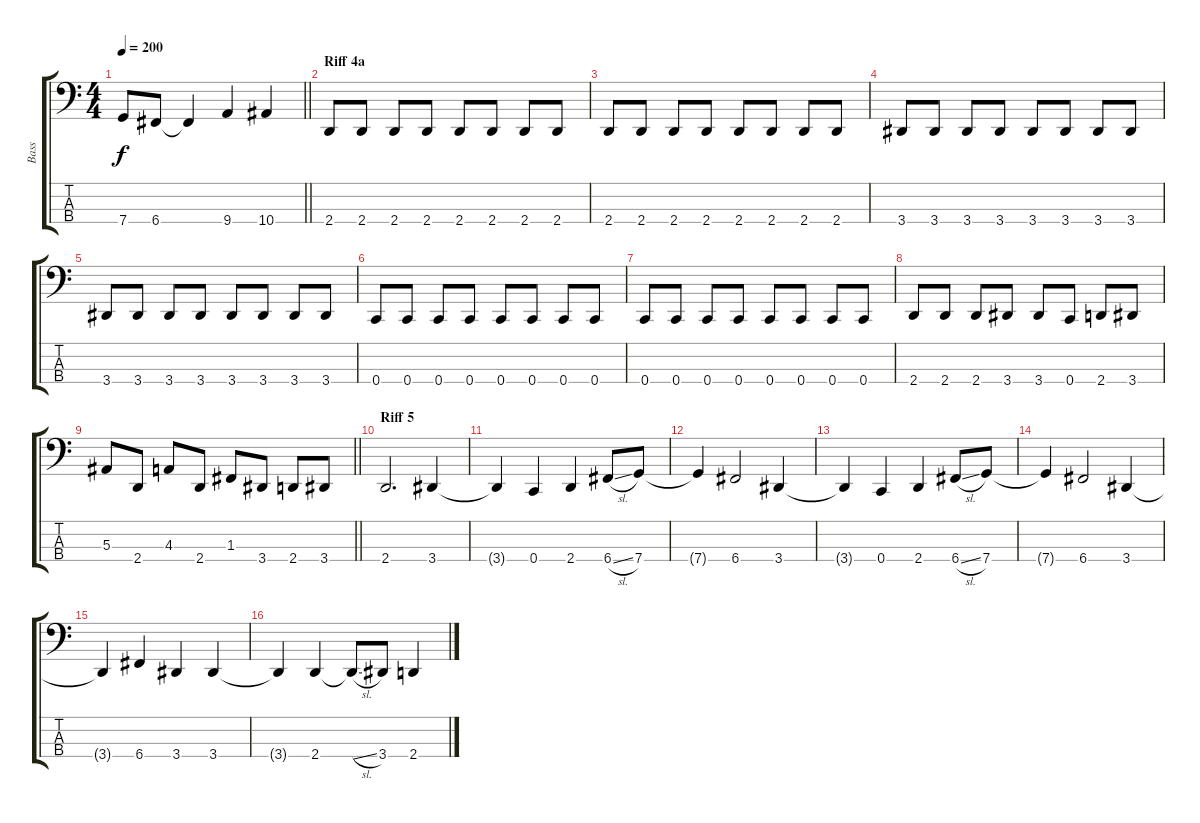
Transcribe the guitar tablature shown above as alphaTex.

\track ("Bass" "Bass") {instrument electricbassfinger}
\staff {score tabs}
\tuning (Eb2 Bb1 F1 C1) {hide}
\ts (4 4)
\tempo 200
\clef f4
\barLineRight lightlight
\ks c
7.4{t}.8{dy f} 6.4.8 6.4{t}.4 9.4.4 10.4.4 |
\section ("" "Riff 4a")
2.4.8 2.4.8 2.4.8 2.4.8 2.4.8 2.4.8 2.4.8 2.4.8 |
2.4.8 2.4.8 2.4.8 2.4.8 2.4.8 2.4.8 2.4.8 2.4.8 |
3.4.8 3.4.8 3.4.8 3.4.8 3.4.8 3.4.8 3.4.8 3.4.8 |
3.4.8 3.4.8 3.4.8 3.4.8 3.4.8 3.4.8 3.4.8 3.4.8 |
0.4.8 0.4.8 0.4.8 0.4.8 0.4.8 0.4.8 0.4.8 0.4.8 |
0.4.8 0.4.8 0.4.8 0.4.8 0.4.8 0.4.8 0.4.8 0.4.8 |
2.4.8 2.4.8 2.4.8 3.4.8 3.4.8 0.4.8 2.4.8 3.4.8 |
\barLineRight lightlight
5.3.8 2.4.8 4.3.8 2.4.8 1.3.8 3.4.8 2.4.8 3.4.8 |
\section ("" "Riff 5")
2.4.2{d} 3.4.4 |
3.4{t}.4 0.4.4 2.4.4 6.4{sl}.8 7.4.8 |
7.4{t}.4 6.4.2 3.4.4 |
3.4{t}.4 0.4.4 2.4.4 6.4{sl}.8 7.4.8 |
7.4{t}.4 6.4.2 3.4.4 |
3.4{t}.4 6.4.4 3.4.4 3.4.4 |
3.4{t}.4 2.4.4 2.4{sl t}.8 3.4.8 2.4.4
